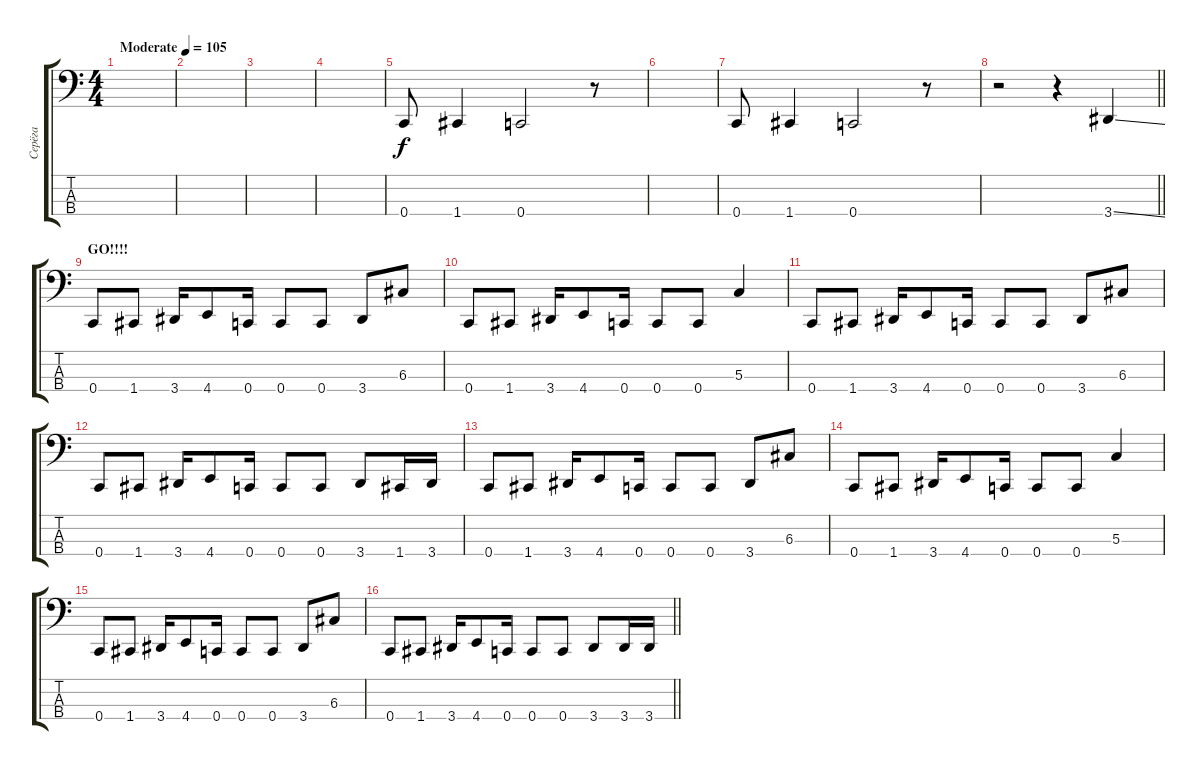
\track ("Серёга" "Серёга") {instrument electricbasspick}
\staff {score tabs}
\tuning (F2 C2 G1 C1) {hide}
\ts (4 4)
\tempo (105 "Moderate")
\clef f4
\ks c
|
|
|
|
0.4.8 1.4.4 0.4.2 r.8 |
|
0.4.8 1.4.4 0.4.2 r.8 |
\barLineRight lightlight
r.2 r.4 3.4{ss}.4 |
\section ("" "GO!!!!")
0.4.8 1.4.8 3.4.16 4.4.8 0.4.16 0.4.8 0.4.8 3.4.8 6.3.8 |
0.4.8 1.4.8 3.4.16 4.4.8 0.4.16 0.4.8 0.4.8 5.3.4 |
0.4.8 1.4.8 3.4.16 4.4.8 0.4.16 0.4.8 0.4.8 3.4.8 6.3.8 |
0.4.8 1.4.8 3.4.16 4.4.8 0.4.16 0.4.8 0.4.8 3.4.8 1.4.16 3.4.16 |
0.4.8 1.4.8 3.4.16 4.4.8 0.4.16 0.4.8 0.4.8 3.4.8 6.3.8 |
0.4.8 1.4.8 3.4.16 4.4.8 0.4.16 0.4.8 0.4.8 5.3.4 |
0.4.8 1.4.8 3.4.16 4.4.8 0.4.16 0.4.8 0.4.8 3.4.8 6.3.8 |
\barLineRight lightlight
0.4.8 1.4.8 3.4.16 4.4.8 0.4.16 0.4.8 0.4.8 3.4.8 3.4.16 3.4.16
